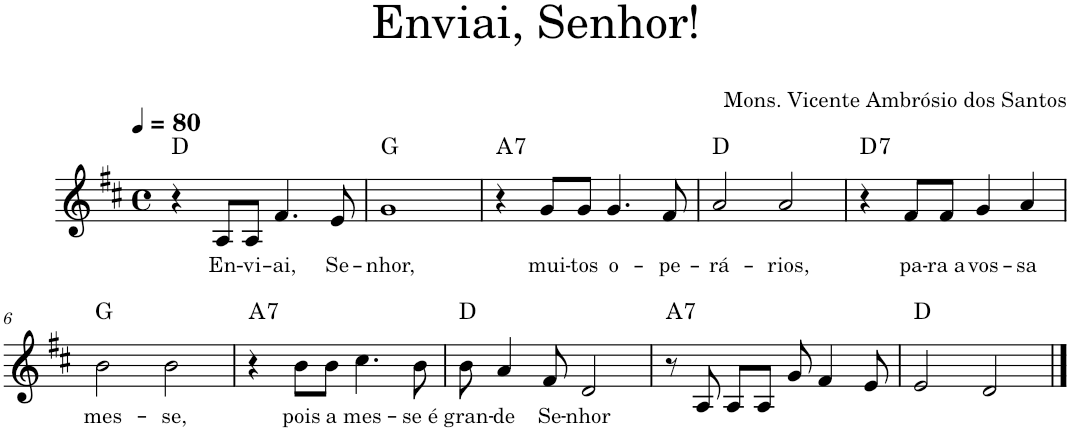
**kern	**text	**harte
*part1	*part1	*part1
*staff1	*staff1	*
*I"Voz	*	*
*I'Vo.	*	*
*clefG2	*	*
*k[f#c#]	*	*
*M4/4	*	*
*met(c)	*	*
*MM80	*	*
=1	=1	=1
4r	.	D:maj
!	!LO:LY:b	!
8A/L	En-	.
!	!LO:LY:b	!
8A/J	-vi-	.
!	!LO:LY:b	!
4.f#/	-ai,	.
!	!LO:LY:b	!
8e/	Se-	.
=2	=2	=2
!	!LO:LY:b	!
1g	-nhor,	G:maj
=3	=3	=3
!	!	!LO:H:kt=7
4r	.	A:7
!	!LO:LY:b	!
8g/L	mui-	.
!	!LO:LY:b	!
8g/J	-tos	.
!	!LO:LY:b	!
4.g/	o-	.
!	!LO:LY:b	!
8f#/	-pe-	.
=4	=4	=4
!	!LO:LY:b	!
2a/	-rá-	D:maj
!	!LO:LY:b	!
2a/	-rios,	.
=5	=5	=5
!	!	!LO:H:kt=7
4r	.	D:7
!	!LO:LY:b	!
8f#/L	pa-	.
!	!LO:LY:b	!
8f#/J	-ra a	.
!	!LO:LY:b	!
4g/	vos-	.
!	!LO:LY:b	!
4a/	-sa	.
!!LO:LB:g=z
=6	=6	=6
!	!LO:LY:b	!
2b\	mes-	G:maj
!	!LO:LY:b	!
2b\	-se,	.
=7	=7	=7
!	!	!LO:H:kt=7
4r	.	A:7
!	!LO:LY:b	!
8b\L	pois	.
!	!LO:LY:b	!
8b\J	a	.
!	!LO:LY:b	!
4.cc#\	mes-	.
!	!LO:LY:b	!
8b\	-se é	.
=8	=8	=8
!	!LO:LY:b	!
8b\	gran-	D:maj
!	!LO:LY:b	!
4a/	-de	.
!	!LO:LY:b	!
8f#/	Se-	.
!	!LO:LY:b	!
2d/	-nhor	.
=9	=9	=9
!	!	!LO:H:kt=7
8r	.	A:7
8A/	.	.
8A/L	.	.
8A/J	.	.
8g/	.	.
4f#/	.	.
8e/	.	.
=10	=10	=10
2e/	.	D:maj
2d/	.	.
==	==	==
*-	*-	*-
